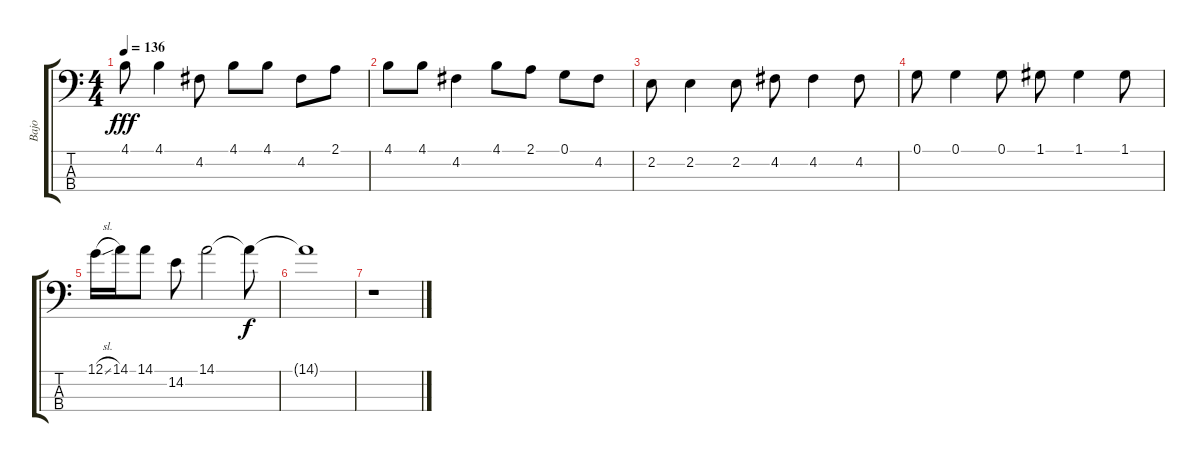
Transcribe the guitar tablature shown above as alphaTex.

\track ("Bajo" "Bajo") {instrument electricbassfinger}
\staff {score tabs}
\tuning (G2 D2 A1 E1) {hide}
\ts (4 4)
\tempo 136
\clef f4
\ks c
4.1.8{dy fff} 4.1.4 4.2.8 4.1.8 4.1.8 4.2.8 2.1.8 |
4.1.8 4.1.8 4.2.4 4.1.8 2.1.8 0.1.8 4.2.8 |
2.2.8 2.2.4 2.2.8 4.2.8 4.2.4 4.2.8 |
0.1.8 0.1.4 0.1.8 1.1.8 1.1.4 1.1.8 |
12.1{sl}.16 14.1.16 14.1.8 14.2.8 14.1.2 14.1{t}.8{dy f} |
14.1{t}.1 |
r.1
